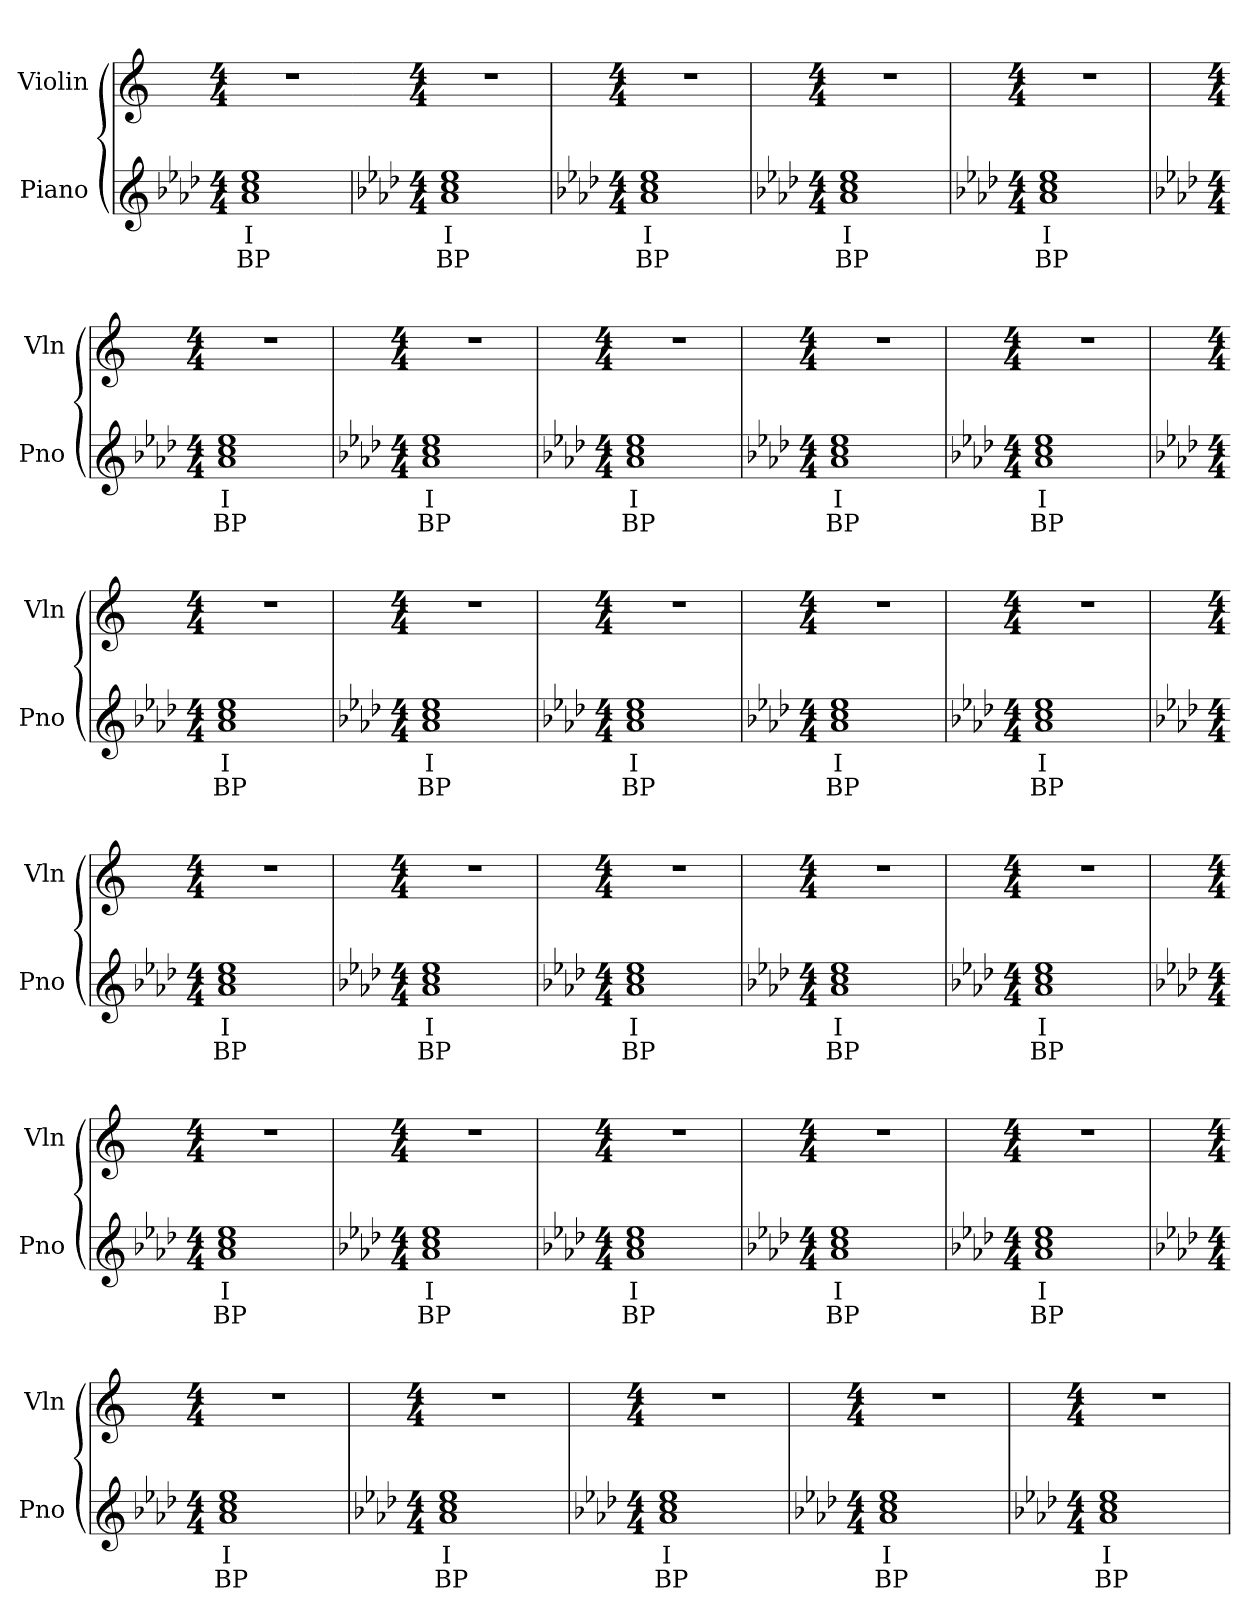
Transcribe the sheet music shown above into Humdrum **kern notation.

**kern	**text	**text	**kern
*part2	*part2	*part2	*part1
*staff2	*staff2	*staff2	*staff1
*I"Piano	*	*	*I"Violin
*I'Pno	*	*	*I'Vln
*	*	*	*clefG2
*k[b-e-a-d-]	*	*	*
*A-:	*	*	*
*M4/4	*	*	*M4/4
=1	=1	=1	=1
1a- 1cc 1ee-	I	BP	1r
=	==	==	==
*k[b-e-a-d-]	*	*	*
*A-:	*	*	*
*M4/4	*	*	*M4/4
1a- 1cc 1ee-	I	BP	1r
=	=	=	=
*k[b-e-a-d-]	*	*	*
*A-:	*	*	*
*M4/4	*	*	*M4/4
1a- 1cc 1ee-	I	BP	1r
=	=	=	=
*k[b-e-a-d-]	*	*	*
*A-:	*	*	*
*M4/4	*	*	*M4/4
1a- 1cc 1ee-	I	BP	1r
=	=	=	=
*k[b-e-a-d-]	*	*	*
*A-:	*	*	*
*M4/4	*	*	*M4/4
1a- 1cc 1ee-	I	BP	1r
=	=	=	=
*k[b-e-a-d-]	*	*	*
*A-:	*	*	*
*M4/4	*	*	*M4/4
1a- 1cc 1ee-	I	BP	1r
=	=	=	=
*k[b-e-a-d-]	*	*	*
*A-:	*	*	*
*M4/4	*	*	*M4/4
1a- 1cc 1ee-	I	BP	1r
=	=	=	=
*k[b-e-a-d-]	*	*	*
*A-:	*	*	*
*M4/4	*	*	*M4/4
1a- 1cc 1ee-	I	BP	1r
=	=	=	=
*k[b-e-a-d-]	*	*	*
*A-:	*	*	*
*M4/4	*	*	*M4/4
1a- 1cc 1ee-	I	BP	1r
=	=	=	=
*k[b-e-a-d-]	*	*	*
*A-:	*	*	*
*M4/4	*	*	*M4/4
1a- 1cc 1ee-	I	BP	1r
=	=	=	=
*k[b-e-a-d-]	*	*	*
*A-:	*	*	*
*M4/4	*	*	*M4/4
1a- 1cc 1ee-	I	BP	1r
=	=	=	=
*k[b-e-a-d-]	*	*	*
*A-:	*	*	*
*M4/4	*	*	*M4/4
1a- 1cc 1ee-	I	BP	1r
=	=	=	=
*k[b-e-a-d-]	*	*	*
*A-:	*	*	*
*M4/4	*	*	*M4/4
1a- 1cc 1ee-	I	BP	1r
=	=	=	=
*k[b-e-a-d-]	*	*	*
*A-:	*	*	*
*M4/4	*	*	*M4/4
1a- 1cc 1ee-	I	BP	1r
=	=	=	=
*k[b-e-a-d-]	*	*	*
*A-:	*	*	*
*M4/4	*	*	*M4/4
1a- 1cc 1ee-	I	BP	1r
=	=	=	=
*k[b-e-a-d-]	*	*	*
*A-:	*	*	*
*M4/4	*	*	*M4/4
1a- 1cc 1ee-	I	BP	1r
=	=	=	=
*k[b-e-a-d-]	*	*	*
*A-:	*	*	*
*M4/4	*	*	*M4/4
1a- 1cc 1ee-	I	BP	1r
=	=	=	=
*k[b-e-a-d-]	*	*	*
*A-:	*	*	*
*M4/4	*	*	*M4/4
1a- 1cc 1ee-	I	BP	1r
=	=	=	=
*k[b-e-a-d-]	*	*	*
*A-:	*	*	*
*M4/4	*	*	*M4/4
1a- 1cc 1ee-	I	BP	1r
=	=	=	=
*k[b-e-a-d-]	*	*	*
*A-:	*	*	*
*M4/4	*	*	*M4/4
1a- 1cc 1ee-	I	BP	1r
=	=	=	=
*k[b-e-a-d-]	*	*	*
*A-:	*	*	*
*M4/4	*	*	*M4/4
1a- 1cc 1ee-	I	BP	1r
=	=	=	=
*k[b-e-a-d-]	*	*	*
*A-:	*	*	*
*M4/4	*	*	*M4/4
1a- 1cc 1ee-	I	BP	1r
=	=	=	=
*k[b-e-a-d-]	*	*	*
*A-:	*	*	*
*M4/4	*	*	*M4/4
1a- 1cc 1ee-	I	BP	1r
=	=	=	=
*k[b-e-a-d-]	*	*	*
*A-:	*	*	*
*M4/4	*	*	*M4/4
1a- 1cc 1ee-	I	BP	1r
=	=	=	=
*k[b-e-a-d-]	*	*	*
*A-:	*	*	*
*M4/4	*	*	*M4/4
1a- 1cc 1ee-	I	BP	1r
=	=	=	=
*k[b-e-a-d-]	*	*	*
*A-:	*	*	*
*M4/4	*	*	*M4/4
1a- 1cc 1ee-	I	BP	1r
=	=	=	=
*k[b-e-a-d-]	*	*	*
*A-:	*	*	*
*M4/4	*	*	*M4/4
1a- 1cc 1ee-	I	BP	1r
=	=	=	=
*k[b-e-a-d-]	*	*	*
*A-:	*	*	*
*M4/4	*	*	*M4/4
1a- 1cc 1ee-	I	BP	1r
=	=	=	=
*k[b-e-a-d-]	*	*	*
*A-:	*	*	*
*M4/4	*	*	*M4/4
1a- 1cc 1ee-	I	BP	1r
=	=	=	=
*k[b-e-a-d-]	*	*	*
*A-:	*	*	*
*M4/4	*	*	*M4/4
1a- 1cc 1ee-	I	BP	1r
=	=	=	=
*-	*-	*-	*-
